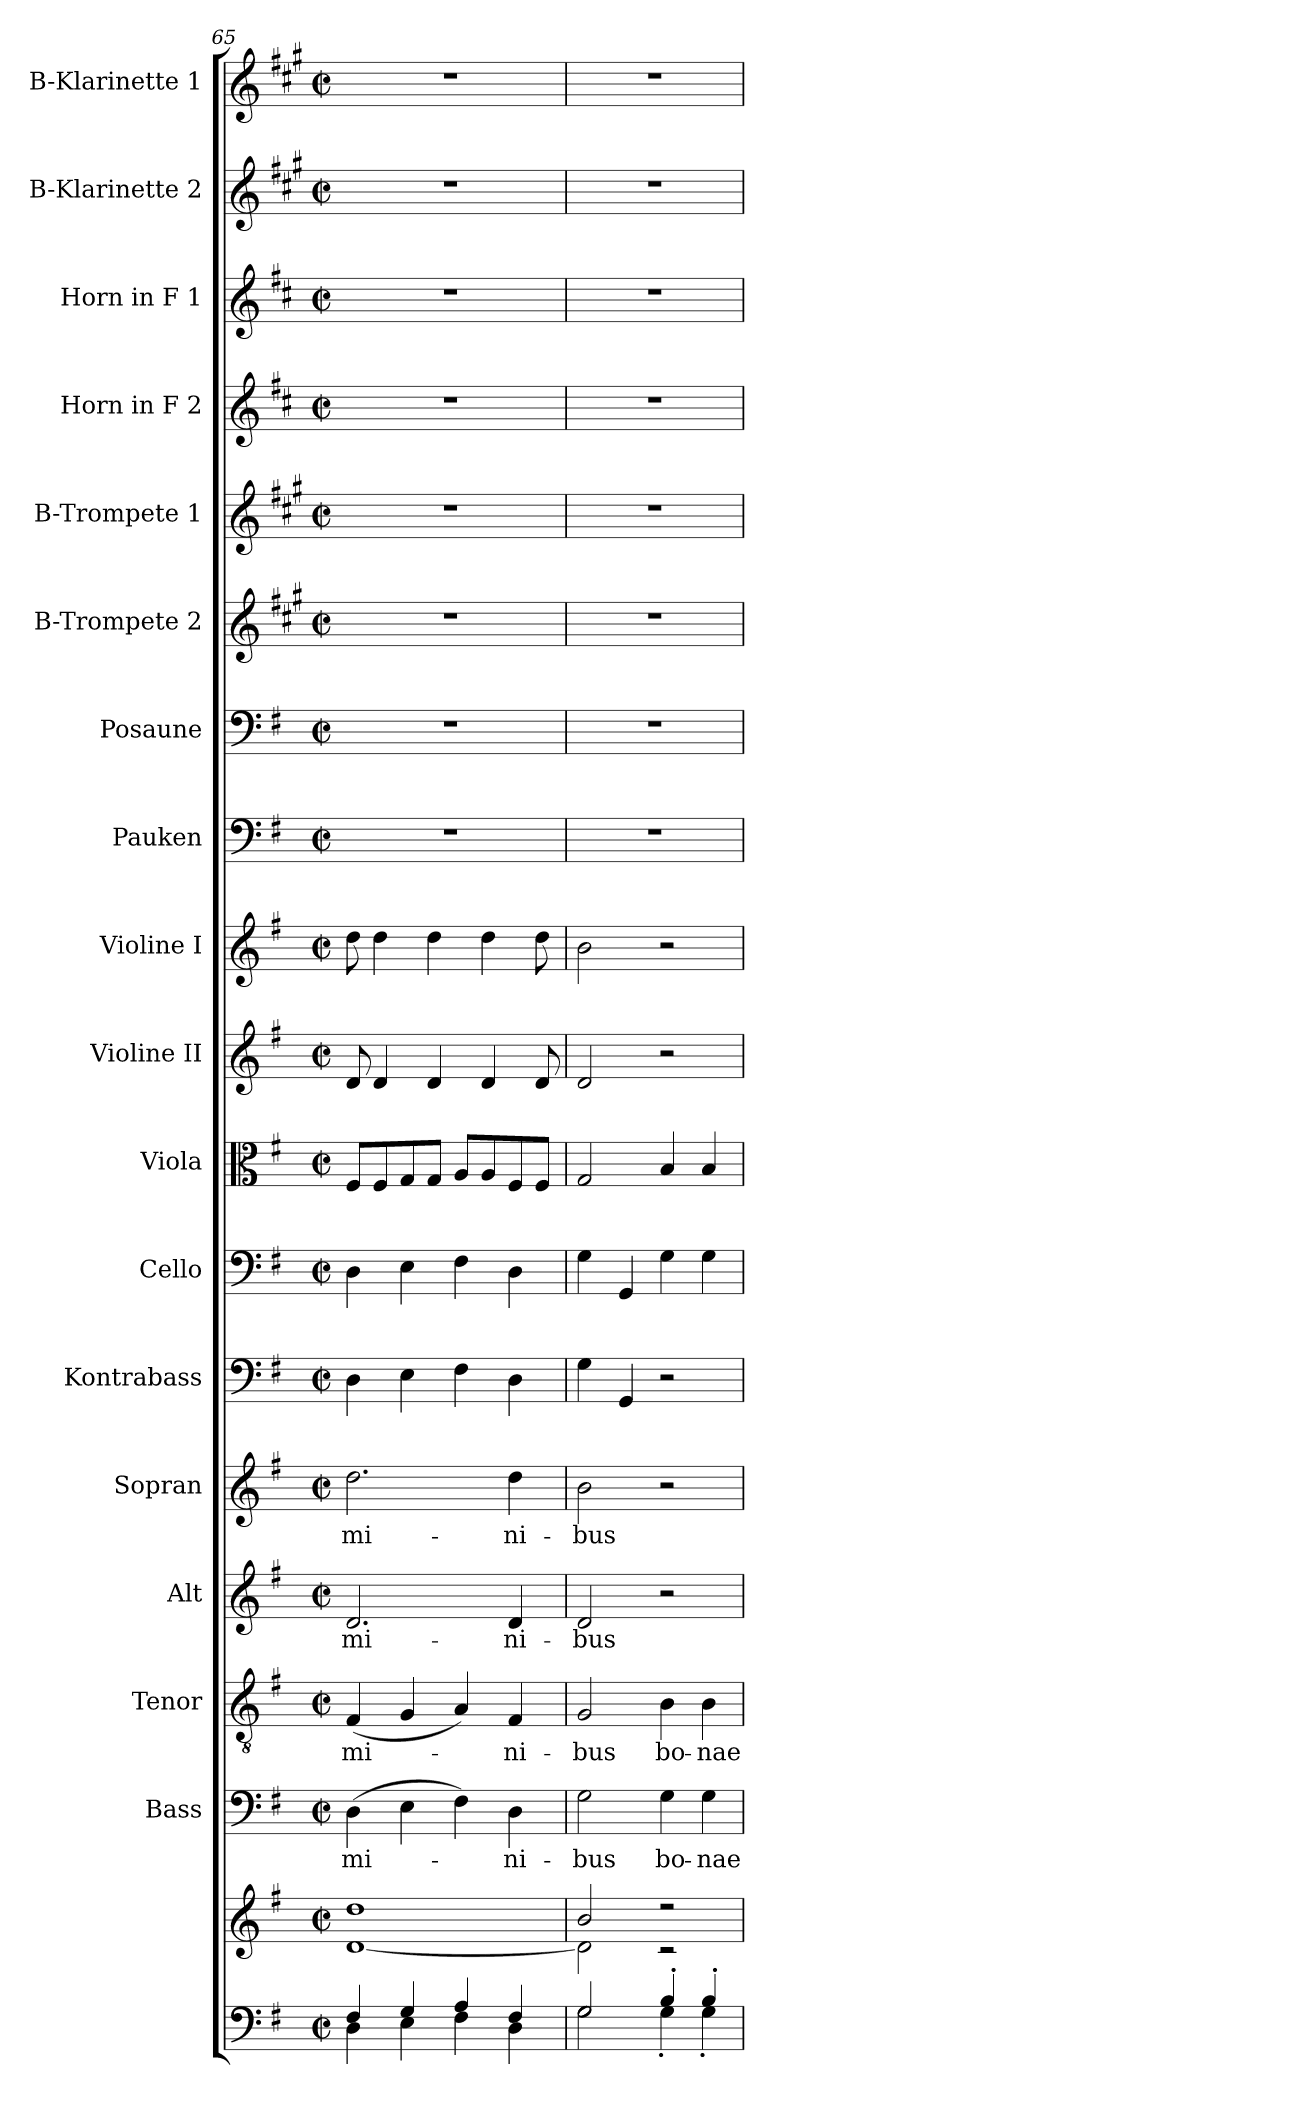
**kern	**kern	**kern	**text	**kern	**text	**kern	**text	**kern	**text	**kern	**kern	**kern	**kern	**kern	**kern	**kern	**kern	**kern	**kern	**kern	**kern	**kern
*part18	*part18	*part17	*part17	*part16	*part16	*part15	*part15	*part14	*part14	*part13	*part12	*part11	*part10	*part9	*part8	*part7	*part6	*part5	*part4	*part3	*part2	*part1
*staff19	*staff18	*staff17	*staff17	*staff16	*staff16	*staff15	*staff15	*staff14	*staff14	*staff13	*staff12	*staff11	*staff10	*staff9	*staff8	*staff7	*staff6	*staff5	*staff4	*staff3	*staff2	*staff1
*	*	*I"Bass	*	*I"Tenor	*	*I"Alt	*	*I"Sopran	*	*I"Kontrabass	*I"Cello	*I"Viola	*I"Violine II	*I"Violine I	*I"Pauken	*I"Posaune	*I"B-Trompete 2	*I"B-Trompete 1	*I"Horn in F 2	*I"Horn in F 1	*I"B-Klarinette 2	*I"B-Klarinette 1
*	*	*I'B.	*	*I'T.	*	*I'A.	*	*I'S.	*	*I'Kb.	*	*I'Vla.	*I'Vl. II	*I'Vl. I	*I'Pk.	*I'Pos.	*I'B Trp. 2	*I'B Trp. 1	*	*	*I'B Kl. 2	*I'B Kl. 1
*clefF4	*clefG2	*clefF4	*	*clefGv2	*	*clefG2	*	*clefG2	*	*clefF4	*clefF4	*clefC3	*clefG2	*clefG2	*clefF4	*clefF4	*clefG2	*clefG2	*clefG2	*clefG2	*clefG2	*clefG2
*	*	*	*	*	*	*	*	*	*	*ITrd7c12	*	*	*	*	*	*	*ITrd1c2	*ITrd1c2	*ITrd4c7	*ITrd4c7	*ITrd1c2	*ITrd1c2
*k[f#]	*k[f#]	*k[f#]	*	*k[f#]	*	*k[f#]	*	*k[f#]	*	*k[f#]	*k[f#]	*k[f#]	*k[f#]	*k[f#]	*k[f#]	*k[f#]	*k[f#]	*k[f#]	*k[f#]	*k[f#]	*k[f#]	*k[f#]
*G:	*G:	*G:	*	*G:	*	*G:	*	*G:	*	*G:	*G:	*G:	*G:	*G:	*G:	*G:	*G:	*G:	*G:	*G:	*G:	*G:
*M2/2	*M2/2	*M2/2	*	*M2/2	*	*M2/2	*	*M2/2	*	*M2/2	*M2/2	*M2/2	*M2/2	*M2/2	*M2/2	*M2/2	*M2/2	*M2/2	*M2/2	*M2/2	*M2/2	*M2/2
*met(c|)	*met(c|)	*met(c|)	*	*met(c|)	*	*met(c|)	*	*met(c|)	*	*met(c|)	*met(c|)	*met(c|)	*met(c|)	*met(c|)	*met(c|)	*met(c|)	*met(c|)	*met(c|)	*met(c|)	*met(c|)	*met(c|)	*met(c|)
=65	=65	=65	=65	=65	=65	=65	=65	=65	=65	=65	=65	=65	=65	=65	=65	=65	=65	=65	=65	=65	=65	=65
*^	*^	*	*	*	*	*	*	*	*	*	*	*	*	*	*	*	*	*	*	*	*	*
!	!	!	!	!	!LO:LY:b	!	!LO:LY:b	!	!LO:LY:b	!	!LO:LY:b	!	!	!	!	!	!	!	!	!	!	!	!	!
4F#/	4D\	1dd	[<1d	(>4D\	-mi-	(<4F#/	-mi-	2.d/	-mi-	2.dd\	-mi-	4DD\	4D\	8F#/L	8d/	8dd\	1r	1r	1r	1r	1r	1r	1r	1r
.	.	.	.	.	.	.	.	.	.	.	.	.	.	8F#/	4d/	4dd\	.	.	.	.	.	.	.	.
4G/	4E\	.	.	4E\	.	4G/	.	.	.	.	.	4EE\	4E\	8G/	.	.	.	.	.	.	.	.	.	.
.	.	.	.	.	.	.	.	.	.	.	.	.	.	8G/J	4d/	4dd\	.	.	.	.	.	.	.	.
4A/	4F#\	.	.	4F#\)	.	4A/)	.	.	.	.	.	4FF#\	4F#\	8A/L	.	.	.	.	.	.	.	.	.	.
.	.	.	.	.	.	.	.	.	.	.	.	.	.	8A/	4d/	4dd\	.	.	.	.	.	.	.	.
!	!	!	!	!	!LO:LY:b	!	!LO:LY:b	!	!LO:LY:b	!	!LO:LY:b	!	!	!	!	!	!	!	!	!	!	!	!	!
4F#/	4D\	.	.	4D\	-ni-	4F#/	-ni-	4d/	-ni-	4dd\	-ni-	4DD\	4D\	8F#/	.	.	.	.	.	.	.	.	.	.
.	.	.	.	.	.	.	.	.	.	.	.	.	.	8F#/J	8d/	8dd\	.	.	.	.	.	.	.	.
=66	=66	=66	=66	=66	=66	=66	=66	=66	=66	=66	=66	=66	=66	=66	=66	=66	=66	=66	=66	=66	=66	=66	=66	=66
!	!	!	!	!	!LO:LY:b	!	!LO:LY:b	!	!LO:LY:b	!	!LO:LY:b	!	!	!	!	!	!	!	!	!	!	!	!	!
2G/	2G\	2b/	2d\]	2G\	-bus	2G/	-bus	2d/	-bus	2b\	-bus	4GG\	4G\	2G/	2d/	2b\	1r	1r	1r	1r	1r	1r	1r	1r
.	.	.	.	.	.	.	.	.	.	.	.	4GGG/	4GG/	.	.	.	.	.	.	.	.	.	.	.
!	!	!	!	!	!LO:LY:b	!	!LO:LY:b	!	!	!	!	!	!	!	!	!	!	!	!	!	!	!	!	!
4B'>/	4G'<\	2r	2r	4G\	bo-	4B\	bo-	2r	.	2r	.	2r	4G\	4B/	2r	2r	.	.	.	.	.	.	.	.
!	!	!	!	!	!LO:LY:b	!	!LO:LY:b	!	!	!	!	!	!	!	!	!	!	!	!	!	!	!	!	!
4B'>/	4G'<\	.	.	4G\	-nae	4B\	-nae	.	.	.	.	.	4G\	4B/	.	.	.	.	.	.	.	.	.	.
*v	*v	*	*	*	*	*	*	*	*	*	*	*	*	*	*	*	*	*	*	*	*	*	*	*
*	*v	*v	*	*	*	*	*	*	*	*	*	*	*	*	*	*	*	*	*	*	*	*	*
=	=	=	=	=	=	=	=	=	=	=	=	=	=	=	=	=	=	=	=	=	=	=
*-	*-	*-	*-	*-	*-	*-	*-	*-	*-	*-	*-	*-	*-	*-	*-	*-	*-	*-	*-	*-	*-	*-
